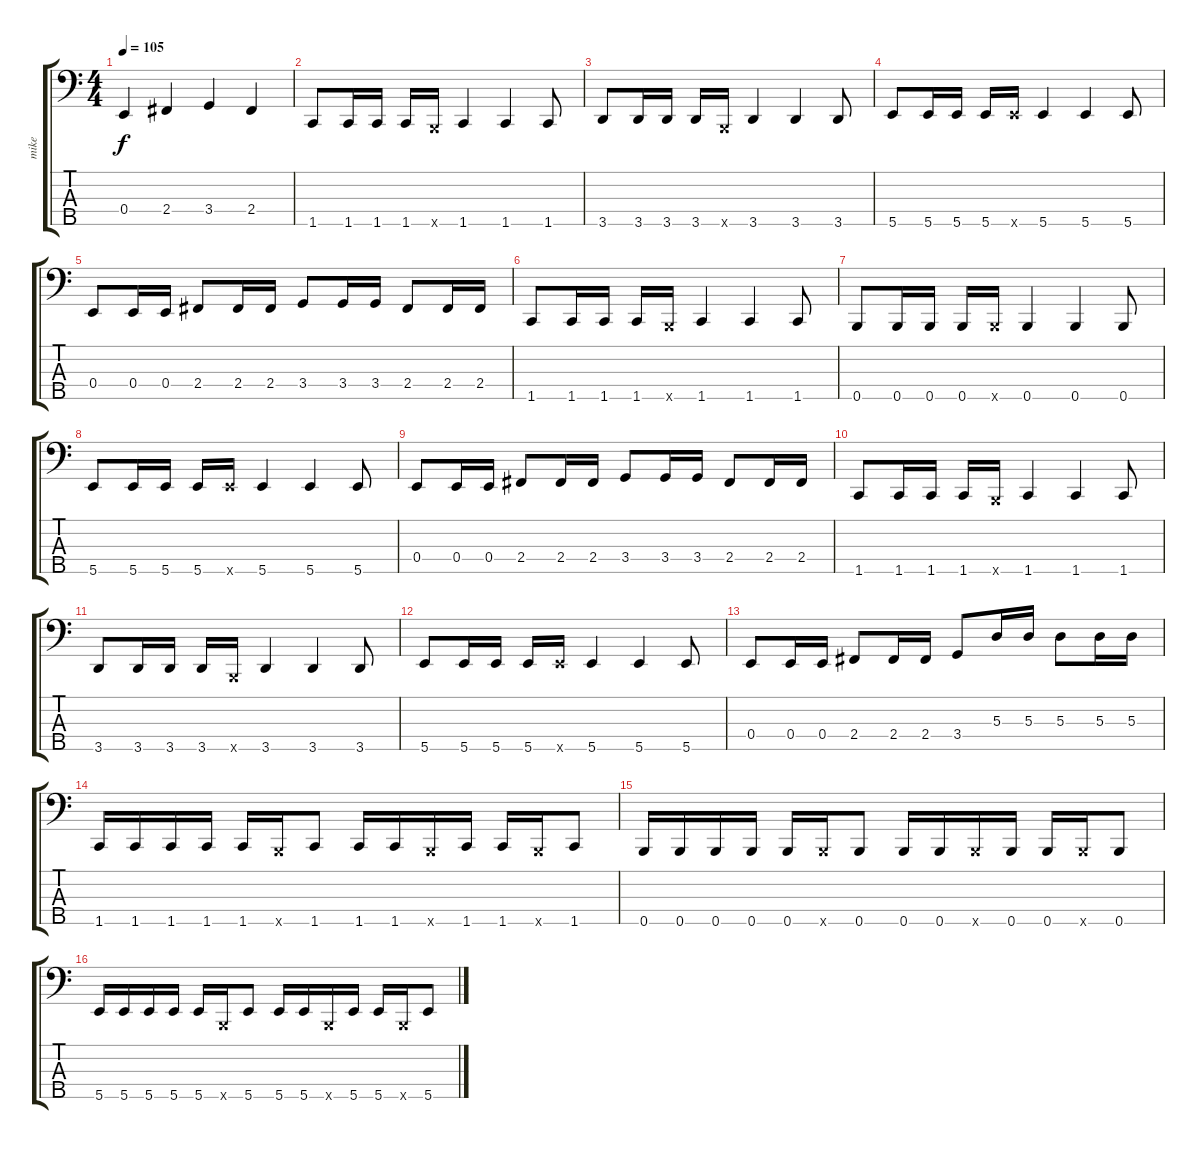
\track ("mike" "mike") {instrument electricbasspick}
\staff {score tabs}
\tuning (G2 D2 A1 E1 B0) {hide}
\ts (4 4)
\tempo 105
\clef f4
\ks c
0.4.4{dy f} 2.4.4 3.4.4 2.4.4 |
1.5.8 1.5.16 1.5.16 1.5.16 0.5{x}.16 1.5.4 1.5.4 1.5.8 |
3.5.8 3.5.16 3.5.16 3.5.16 0.5{x}.16 3.5.4 3.5.4 3.5.8 |
5.5.8 5.5.16 5.5.16 5.5.16 5.5{x}.16 5.5.4 5.5.4 5.5.8 |
0.4.8 0.4.16 0.4.16 2.4.8 2.4.16 2.4.16 3.4.8 3.4.16 3.4.16 2.4.8 2.4.16 2.4.16 |
1.5.8 1.5.16 1.5.16 1.5.16 0.5{x}.16 1.5.4 1.5.4 1.5.8 |
0.5.8 0.5.16 0.5.16 0.5.16 0.5{x}.16 0.5.4 0.5.4 0.5.8 |
5.5.8 5.5.16 5.5.16 5.5.16 5.5{x}.16 5.5.4 5.5.4 5.5.8 |
0.4.8 0.4.16 0.4.16 2.4.8 2.4.16 2.4.16 3.4.8 3.4.16 3.4.16 2.4.8 2.4.16 2.4.16 |
1.5.8 1.5.16 1.5.16 1.5.16 0.5{x}.16 1.5.4 1.5.4 1.5.8 |
3.5.8 3.5.16 3.5.16 3.5.16 0.5{x}.16 3.5.4 3.5.4 3.5.8 |
5.5.8 5.5.16 5.5.16 5.5.16 5.5{x}.16 5.5.4 5.5.4 5.5.8 |
0.4.8 0.4.16 0.4.16 2.4.8 2.4.16 2.4.16 3.4.8 5.3.16 5.3.16 5.3.8 5.3.16 5.3.16 |
1.5.16 1.5.16 1.5.16 1.5.16 1.5.16 0.5{x}.16 1.5.8 1.5.16 1.5.16 0.5{x}.16 1.5.16 1.5.16 0.5{x}.16 1.5.8 |
0.5.16 0.5.16 0.5.16 0.5.16 0.5.16 0.5{x}.16 0.5.8 0.5.16 0.5.16 0.5{x}.16 0.5.16 0.5.16 0.5{x}.16 0.5.8 |
5.5.16 5.5.16 5.5.16 5.5.16 5.5.16 0.5{x}.16 5.5.8 5.5.16 5.5.16 0.5{x}.16 5.5.16 5.5.16 0.5{x}.16 5.5.8
